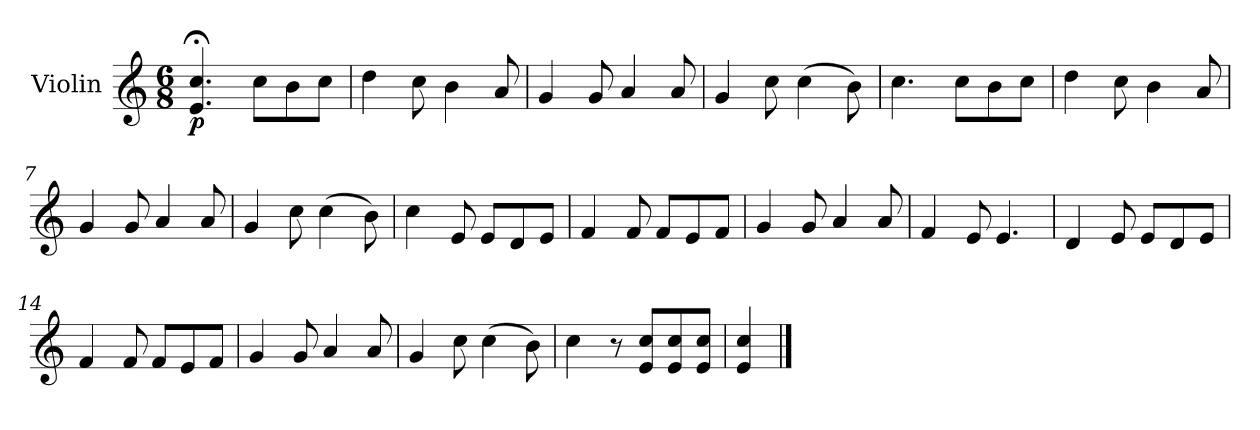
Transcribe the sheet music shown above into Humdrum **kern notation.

**kern	**dynam
*part1	*part1
*staff1	*staff1
*I"Violin	*
*I'Vln.	*
*clefG2	*
*k[]	*
*M6/8	*
=1	=1
!	!LO:DY:b
4.e;</ 4.cc;</	p
8cc\L	.
8b\	.
8cc\J	.
=2	=2
4dd\	.
8cc\	.
4b\	.
8a/	.
=3	=3
4g/	.
8g/	.
4a/	.
8a/	.
=4	=4
4g/	.
8cc\	.
(>4cc\	.
8b\)	.
=5	=5
4.cc\	.
8cc\L	.
8b\	.
8cc\J	.
=6	=6
4dd\	.
8cc\	.
4b\	.
8a/	.
=7	=7
4g/	.
8g/	.
4a/	.
8a/	.
!!LO:LB:g=z
=8	=8
4g/	.
8cc\	.
(>4cc\	.
8b\)	.
=9	=9
4cc\	.
8e/	.
8e/L	.
8d/	.
8e/J	.
=10	=10
4f/	.
8f/	.
8f/L	.
8e/	.
8f/J	.
=11	=11
4g/	.
8g/	.
4a/	.
8a/	.
=12	=12
4f/	.
8e/	.
4.e/	.
=13	=13
4d/	.
8e/	.
8e/L	.
8d/	.
8e/J	.
=14	=14
4f/	.
8f/	.
8f/L	.
8e/	.
8f/J	.
!!LO:LB:g=z
=15	=15
4g/	.
8g/	.
4a/	.
8a/	.
=16	=16
4g/	.
8cc\	.
(>4cc\	.
8b\)	.
=17	=17
4cc\	.
8r	.
8e/ 8cc/L	.
8e/ 8cc/	.
8e/ 8cc/J	.
=18	=18
4e/ 4cc/	.
==	==
*-	*-
